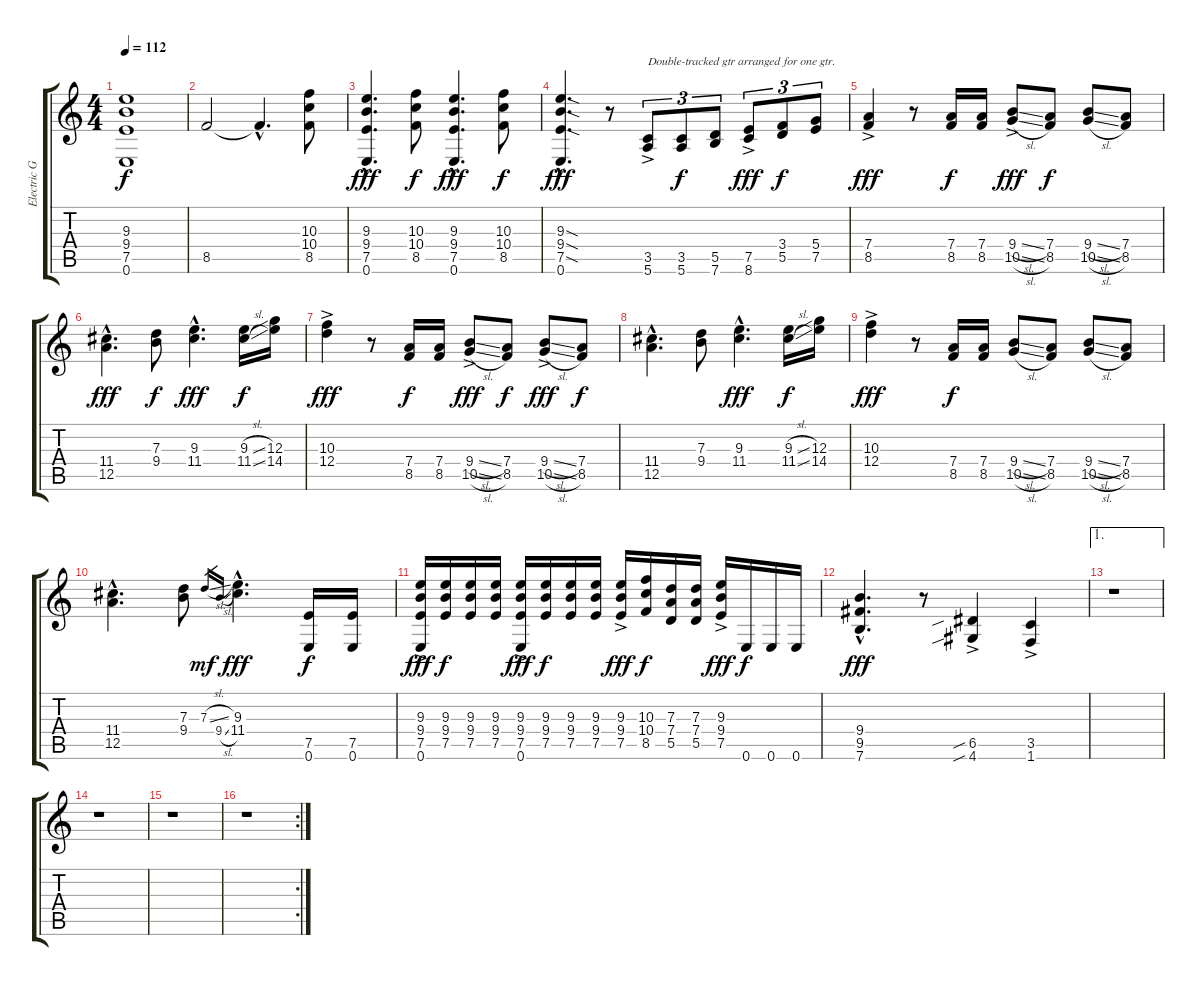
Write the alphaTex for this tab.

\track ("Electric Guitar 3" "Electric G") {instrument distortionguitar}
\staff {score tabs}
\tuning (E4 B3 G3 D3 A2 E2) {hide}
\ts (4 4)
\tempo 112
\clef g2
\ks c
(9.3{t} 9.4{t} 7.5{t} 0.6{t}).1{dy f} |
8.5.2 8.5{hac t}.4{d} (10.3 10.4 8.5).8 |
(9.3{hac} 9.4{hac} 7.5{hac} 0.6{hac}).4{d dy fff} (10.3 10.4 8.5).8{dy f} (9.3{hac} 9.4{hac} 7.5{hac} 0.6{hac}).4{d dy fff} (10.3 10.4 8.5).8{dy f} |
(9.3{sod hac} 9.4{sod hac} 7.5{sod hac} 0.6{hac}).4{d dy fff} r.8 (3.5{ac} 5.6{ac}).8{tu (3 2) txt "Double-tracked gtr arranged for one gtr."} (3.5 5.6).8{tu (3 2) dy f} (5.5 7.6).8{tu (3 2)} (7.5{ac} 8.6{ac}).8{tu (3 2) dy fff} (3.4 5.5).8{tu (3 2) dy f} (5.4 7.5).8{tu (3 2)} |
(7.4{ac} 8.5{ac}).4{dy fff} r.8 (7.4 8.5).16{dy f} (7.4 8.5).16 (9.4{sl ac} 10.5{sl ac}).8{dy fff} (7.4 8.5).8{dy f} (9.4{sl} 10.5{sl}).8 (7.4 8.5).8 |
(11.4{hac} 12.5{hac}).4{d dy fff} (7.3 9.4).8{dy f} (9.3{hac} 11.4{hac}).4{d dy fff} (9.3{sl} 11.4{sl}).16{dy f} (12.3 14.4).16 |
(10.3{ac} 12.4{ac}).4{dy fff} r.8 (7.4 8.5).16{dy f} (7.4 8.5).16 (9.4{sl ac} 10.5{sl ac}).8{dy fff} (7.4 8.5).8{dy f} (9.4{sl ac} 10.5{sl ac}).8{dy fff} (7.4 8.5).8{dy f} |
(11.4{hac} 12.5{hac}).4{d} (7.3 9.4).8 (9.3{hac} 11.4{hac}).4{d dy fff} (9.3{sl} 11.4{sl}).16{dy f} (12.3 14.4).16 |
(10.3{ac} 12.4{ac}).4{dy fff} r.8 (7.4 8.5).16{dy f} (7.4 8.5).16 (9.4{sl} 10.5{sl}).8 (7.4 8.5).8 (9.4{sl} 10.5{sl}).8 (7.4 8.5).8 |
(11.4{hac} 12.5{hac}).4{d} (7.3 9.4).8 7.3{sl}.16{gr dy mf} 9.4{sl}.16{gr} (9.3{hac} 11.4{hac}).4{d dy fff} (7.5 0.6).16{dy f} (7.5 0.6).16 |
(9.3{ac} 9.4{ac} 7.5{ac} 0.6{ac}).16{dy fff} (9.3 9.4 7.5).16{dy f} (9.3 9.4 7.5).16 (9.3 9.4 7.5).16 (9.3{ac} 9.4{ac} 7.5{ac} 0.6{ac}).16{dy fff} (9.3 9.4 7.5).16{dy f} (9.3 9.4 7.5).16 (9.3 9.4 7.5).16 (9.3{ac} 9.4{ac} 7.5{ac}).16{dy fff} (10.3 10.4 8.5).16{dy f} (7.3 7.4 5.5).16 (7.3 7.4 5.5).16 (9.3{ac} 9.4{ac} 7.5{ac}).16{dy fff} 0.6.16{dy f} 0.6.16 0.6.16 |
(9.4{hac} 9.5{hac} 7.6{hac}).4{d dy fff} r.8 (6.5{sib ac} 4.6{sib ac}).4 (3.5{ac} 1.6{ac}).4 |
\ae 1
r.1 |
r.1 |
r.1 |
\rc 2
r.1
